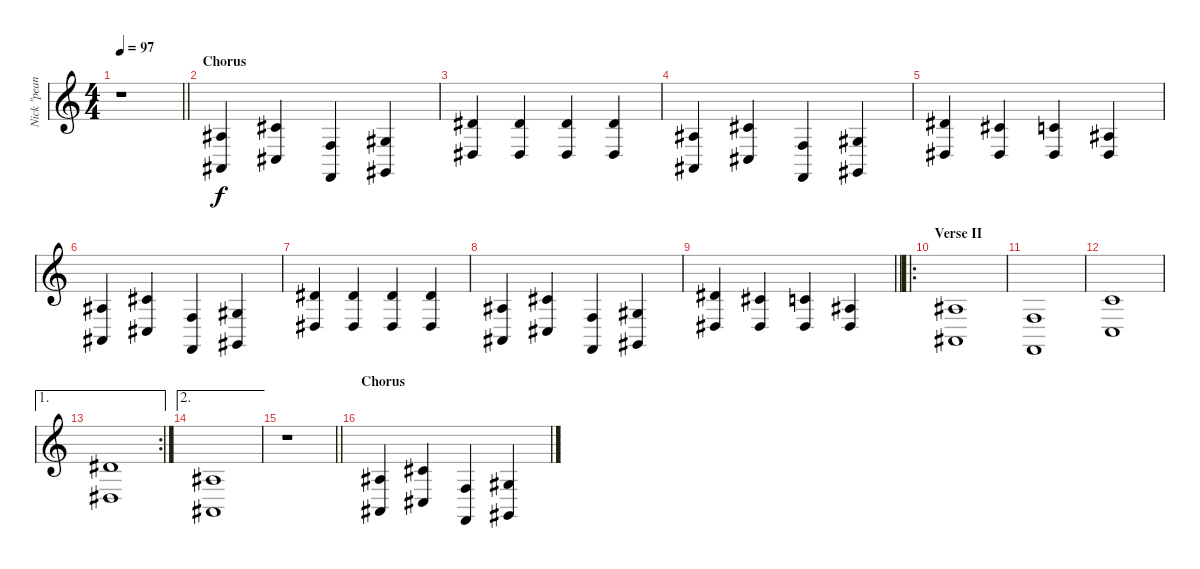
\track ("Nick \"peanut\" Baines' keyboard B" "Nick \"pean") {instrument acousticgrandpiano}
\staff {score}
\tuning (E4 B3 G3 D3 A2 D2) {hide}
\ts (4 4)
\tempo 97
\clef g2
\barLineRight lightlight
\ks c
r.1{dy f} |
\section ("" "Chorus")
(3.3 1.5).4 (2.2 4.5).4 (3.4 3.6).4 (6.4 6.6).4 |
(4.2 1.4).4 (4.2 1.4).4 (4.2 1.4).4 (4.2 1.4).4 |
(8.4 8.6).4 (6.3 4.5).4 (3.4 3.6).4 (6.4 6.6).4 |
(4.2 6.5).4 (6.3 6.5).4 (5.3 6.5).4 (8.4 6.5).4 |
(8.4 8.6).4 (6.3 4.5).4 (3.4 3.6).4 (6.4 6.6).4 |
(4.2 1.4).4 (4.2 1.4).4 (4.2 1.4).4 (4.2 1.4).4 |
(8.4 8.6).4 (6.3 4.5).4 (3.4 3.6).4 (6.4 6.6).4 |
\barLineRight lightlight
(4.2 6.5).4 (6.3 6.5).4 (5.3 6.5).4 (8.4 6.5).4 |
\ro
\section ("" "Verse II")
(3.3 1.5).1 |
(3.4 3.6).1 |
(1.2 3.5).1 |
\ae 1
\rc 2
(4.2 1.4).1 |
\ae 2
(3.3 1.5).1 |
\barLineRight lightlight
r.1 |
\section ("" "Chorus")
(3.3 1.5).4 (2.2 4.5).4 (3.4 3.6).4 (6.4 6.6).4
